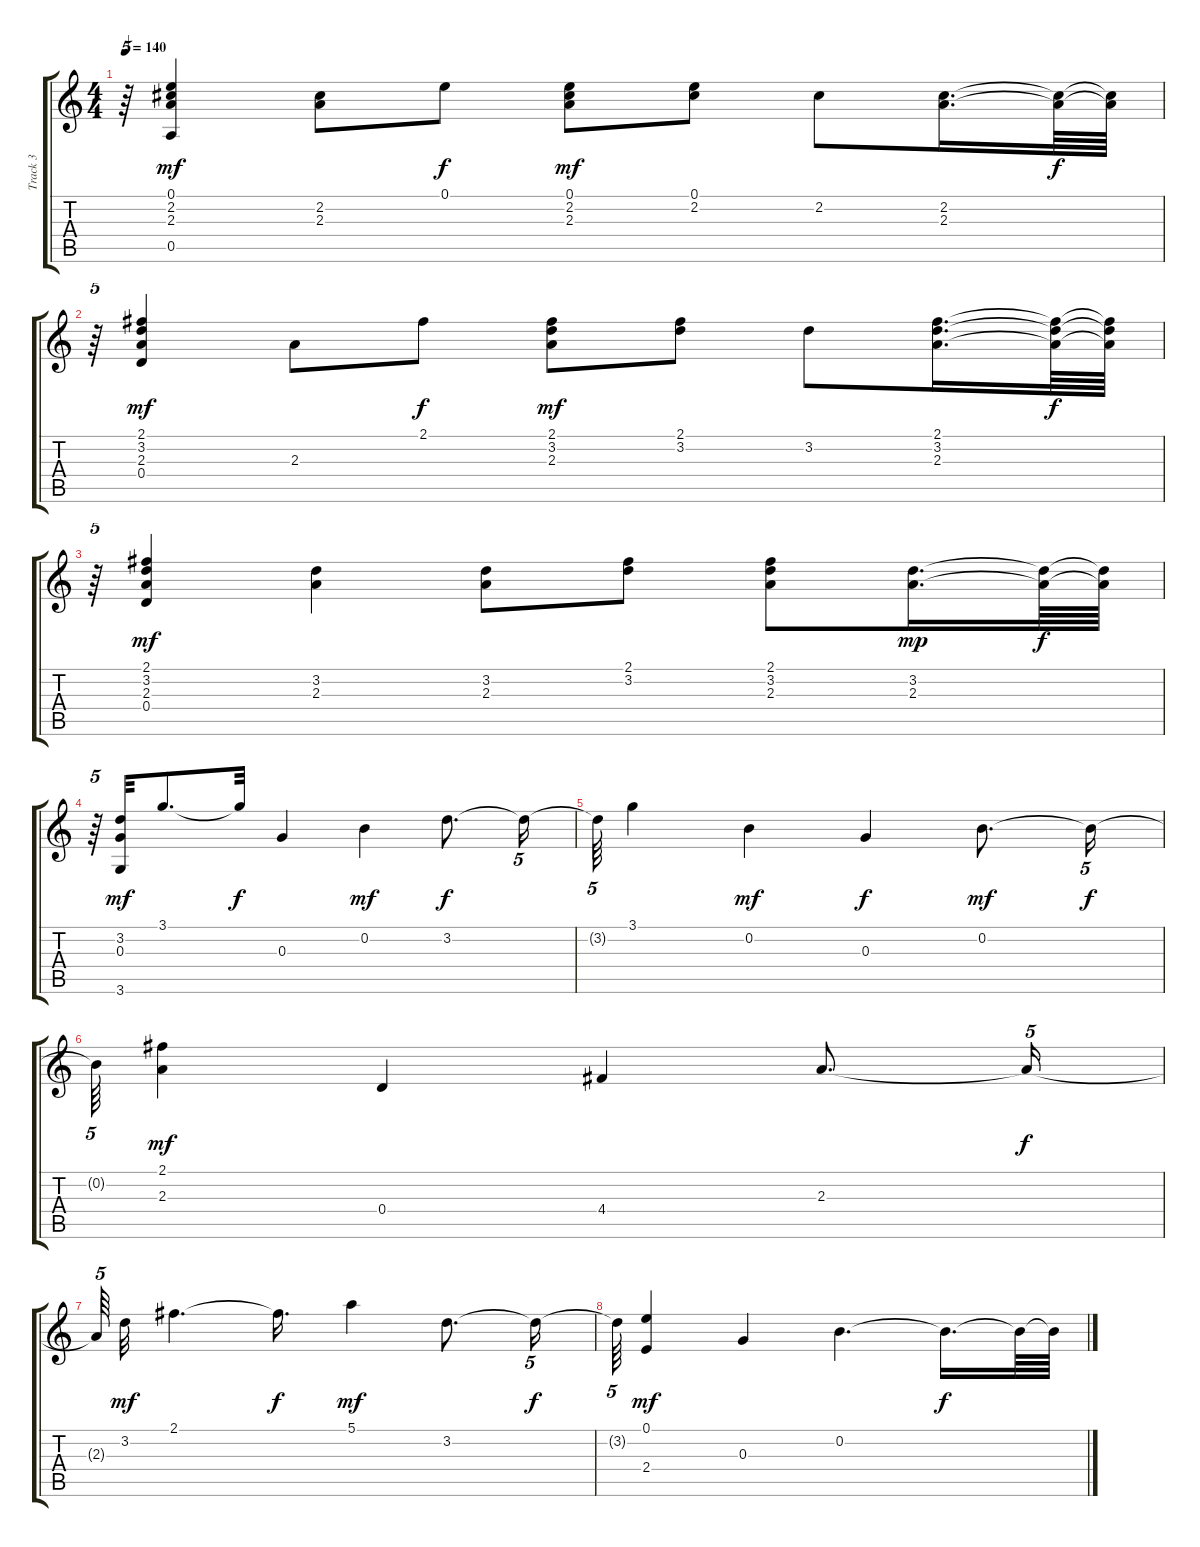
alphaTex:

\track ("Track 3" "Track 3") {instrument acousticguitarsteel}
\staff {score tabs}
\tuning (E4 B3 G3 D3 A2 E2) {hide}
\ts (4 4)
\tempo 140
\clef g2
\ks c
r.64{tu (5 4) dy f} (0.1 2.2 2.3 0.5).4{dy mf} (2.2 2.3).8 0.1.8{dy f} (0.1 2.2 2.3).8{dy mf} (0.1 2.2).8 2.2.8 (2.2 2.3).16{d} (2.2{t} 2.3{t}).64{dy f} (2.2{t} 2.3{t}).64 |
r.64{tu (5 4)} (2.1 3.2 2.3 0.4).4{dy mf} 2.3.8 2.1.8{dy f} (2.1 3.2 2.3).8{dy mf} (2.1 3.2).8 3.2.8 (2.1 3.2 2.3).16{d} (2.1{t} 3.2{t} 2.3{t}).64{dy f} (2.1{t} 3.2{t} 2.3{t}).64 |
r.64{tu (5 4)} (2.1 3.2 2.3 0.4).4{dy mf} (3.2 2.3).4 (3.2 2.3).8 (2.1 3.2).8 (2.1 3.2 2.3).8 (3.2 2.3).16{d dy mp} (3.2{t} 2.3{t}).64{dy f} (3.2{t} 2.3{t}).64 |
r.64{tu (5 4)} (3.2 0.3 3.6).32{dy mf} 3.1.8{d} 3.1{t}.32{dy f} 0.3.4 0.2.4{dy mf} 3.2.8{d dy f} 3.2{t}.16{tu (5 4)} |
3.2{t}.64{tu (5 4)} 3.1.4 0.2.4{dy mf} 0.3.4{dy f} 0.2.8{d dy mf} 0.2{t}.16{tu (5 4) dy f} |
0.2{t}.64{tu (5 4)} (2.1 2.3).4{dy mf} 0.4.4 4.4.4 2.3.8{d} 2.3{t}.16{tu (5 4) dy f} |
2.3{t}.64{tu (5 4)} 3.2.32{dy mf} 2.1.4{d} 2.1{t}.16{d dy f} 5.1.4{dy mf} 3.2.8{d} 3.2{t}.16{tu (5 4) dy f} |
3.2{t}.64{tu (5 4)} (0.1 2.4).4{dy mf} 0.3.4 0.2.4{d} 0.2{t}.16{d dy f} 0.2{t}.64 0.2{t}.64
